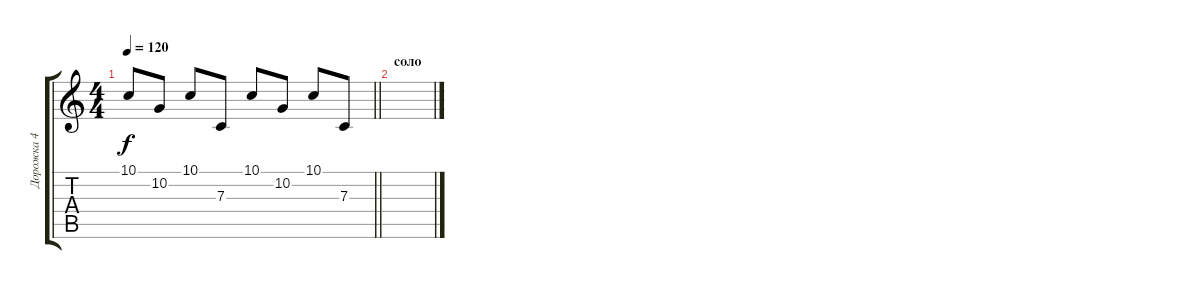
\track ("Дорожка 4" "Дорожка 4") {instrument acousticgrandpiano}
\staff {score tabs}
\tuning (D4 A3 F3 C3 G2 C2) {hide}
\ts (4 4)
\tempo 120
\clef g2
\barLineRight lightlight
\ks c
10.1.8{dy f} 10.2.8 10.1.8 7.3.8 10.1.8 10.2.8 10.1.8 7.3.8 |
\section ("" "соло")
